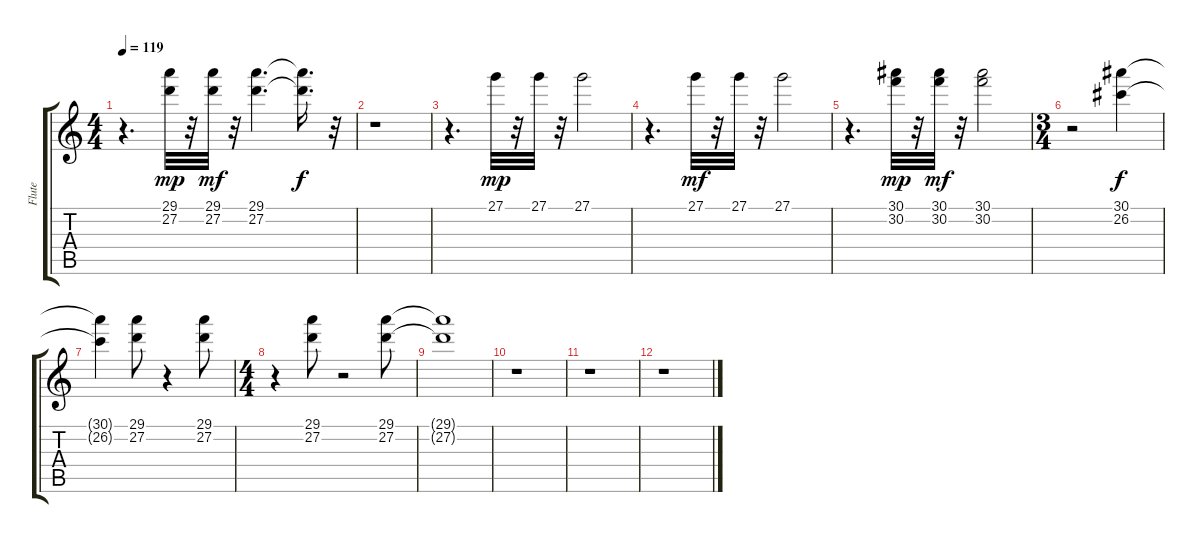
\track ("Flute                           " "Flute     ") {instrument trumpet}
\staff {score tabs}
\tuning (E4 B3 G3 D3 A2 E2) {hide}
\ts (4 4)
\tempo 119
\clef g2
\ks c
r.4{d dy mf} (29.1 27.2).32{dy mp} r.32 (29.1 27.2).32{dy mf} r.32 (29.1 27.2).4{d} (29.1{t} 27.2{t}).16{d dy f} r.32 |
r.1 |
r.4{d} 27.1.32{dy mp} r.32 27.1.32 r.32 27.1.2 |
r.4{d} 27.1.32{dy mf} r.32 27.1.32 r.32 27.1.2 |
r.4{d} (30.1 30.2).32{dy mp} r.32 (30.1 30.2).32{dy mf} r.32 (30.1 30.2).2 |
\ts (3 4)
r.2 (30.1 26.2).4{dy f} |
(30.1{t} 26.2{t}).4 (29.1 27.2).8 r.4 (29.1 27.2).8 |
\ts (4 4)
r.4 (29.1 27.2).8 r.2 (29.1 27.2).8 |
(29.1{t} 27.2{t}).1 |
r.1 |
r.1 |
r.1
